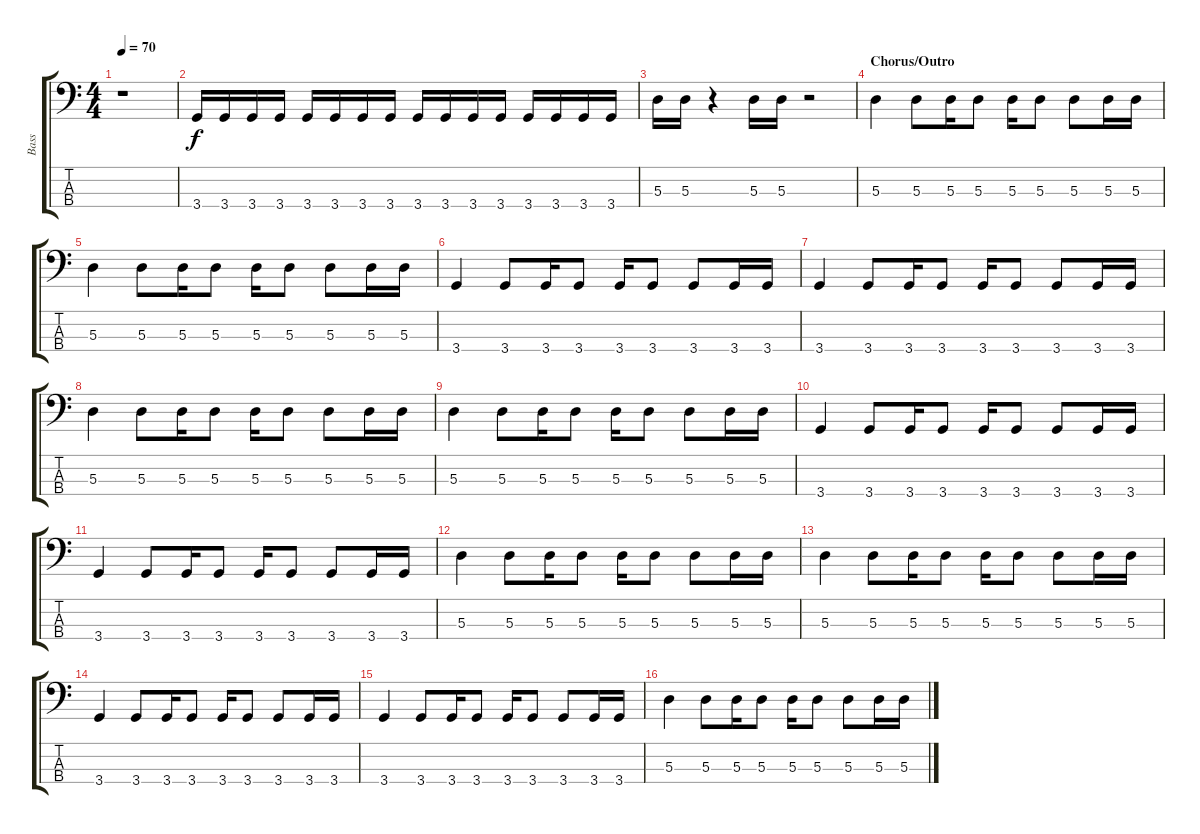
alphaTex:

\track ("Bass" "Bass") {instrument electricbassfinger}
\staff {score tabs}
\tuning (G2 D2 A1 E1) {hide}
\ts (4 4)
\tempo 70
\clef f4
\ks c
r.1{dy f} |
3.4.16{volume 13} 3.4.16 3.4.16 3.4.16 3.4.16 3.4.16 3.4.16 3.4.16 3.4.16 3.4.16 3.4.16 3.4.16 3.4.16 3.4.16 3.4.16 3.4.16 |
5.3.16 5.3.16 r.4 5.3.16 5.3.16 r.2 |
\section ("" "Chorus/Outro")
5.3.4 5.3.8 5.3.16 5.3.8 5.3.16 5.3.8 5.3.8 5.3.16 5.3.16 |
5.3.4 5.3.8 5.3.16 5.3.8 5.3.16 5.3.8 5.3.8 5.3.16 5.3.16 |
3.4.4 3.4.8 3.4.16 3.4.8 3.4.16 3.4.8 3.4.8 3.4.16 3.4.16 |
3.4.4 3.4.8 3.4.16 3.4.8 3.4.16 3.4.8 3.4.8 3.4.16 3.4.16 |
5.3.4 5.3.8 5.3.16 5.3.8 5.3.16 5.3.8 5.3.8 5.3.16 5.3.16 |
5.3.4 5.3.8 5.3.16 5.3.8 5.3.16 5.3.8 5.3.8 5.3.16 5.3.16 |
3.4.4 3.4.8 3.4.16 3.4.8 3.4.16 3.4.8 3.4.8 3.4.16 3.4.16 |
3.4.4 3.4.8 3.4.16 3.4.8 3.4.16 3.4.8 3.4.8 3.4.16 3.4.16 |
5.3.4 5.3.8 5.3.16 5.3.8 5.3.16 5.3.8 5.3.8 5.3.16 5.3.16 |
5.3.4 5.3.8 5.3.16 5.3.8 5.3.16 5.3.8 5.3.8 5.3.16 5.3.16 |
3.4.4 3.4.8 3.4.16 3.4.8 3.4.16 3.4.8 3.4.8 3.4.16 3.4.16 |
3.4.4 3.4.8 3.4.16 3.4.8 3.4.16 3.4.8 3.4.8 3.4.16 3.4.16 |
5.3.4 5.3.8 5.3.16 5.3.8 5.3.16 5.3.8 5.3.8 5.3.16 5.3.16
